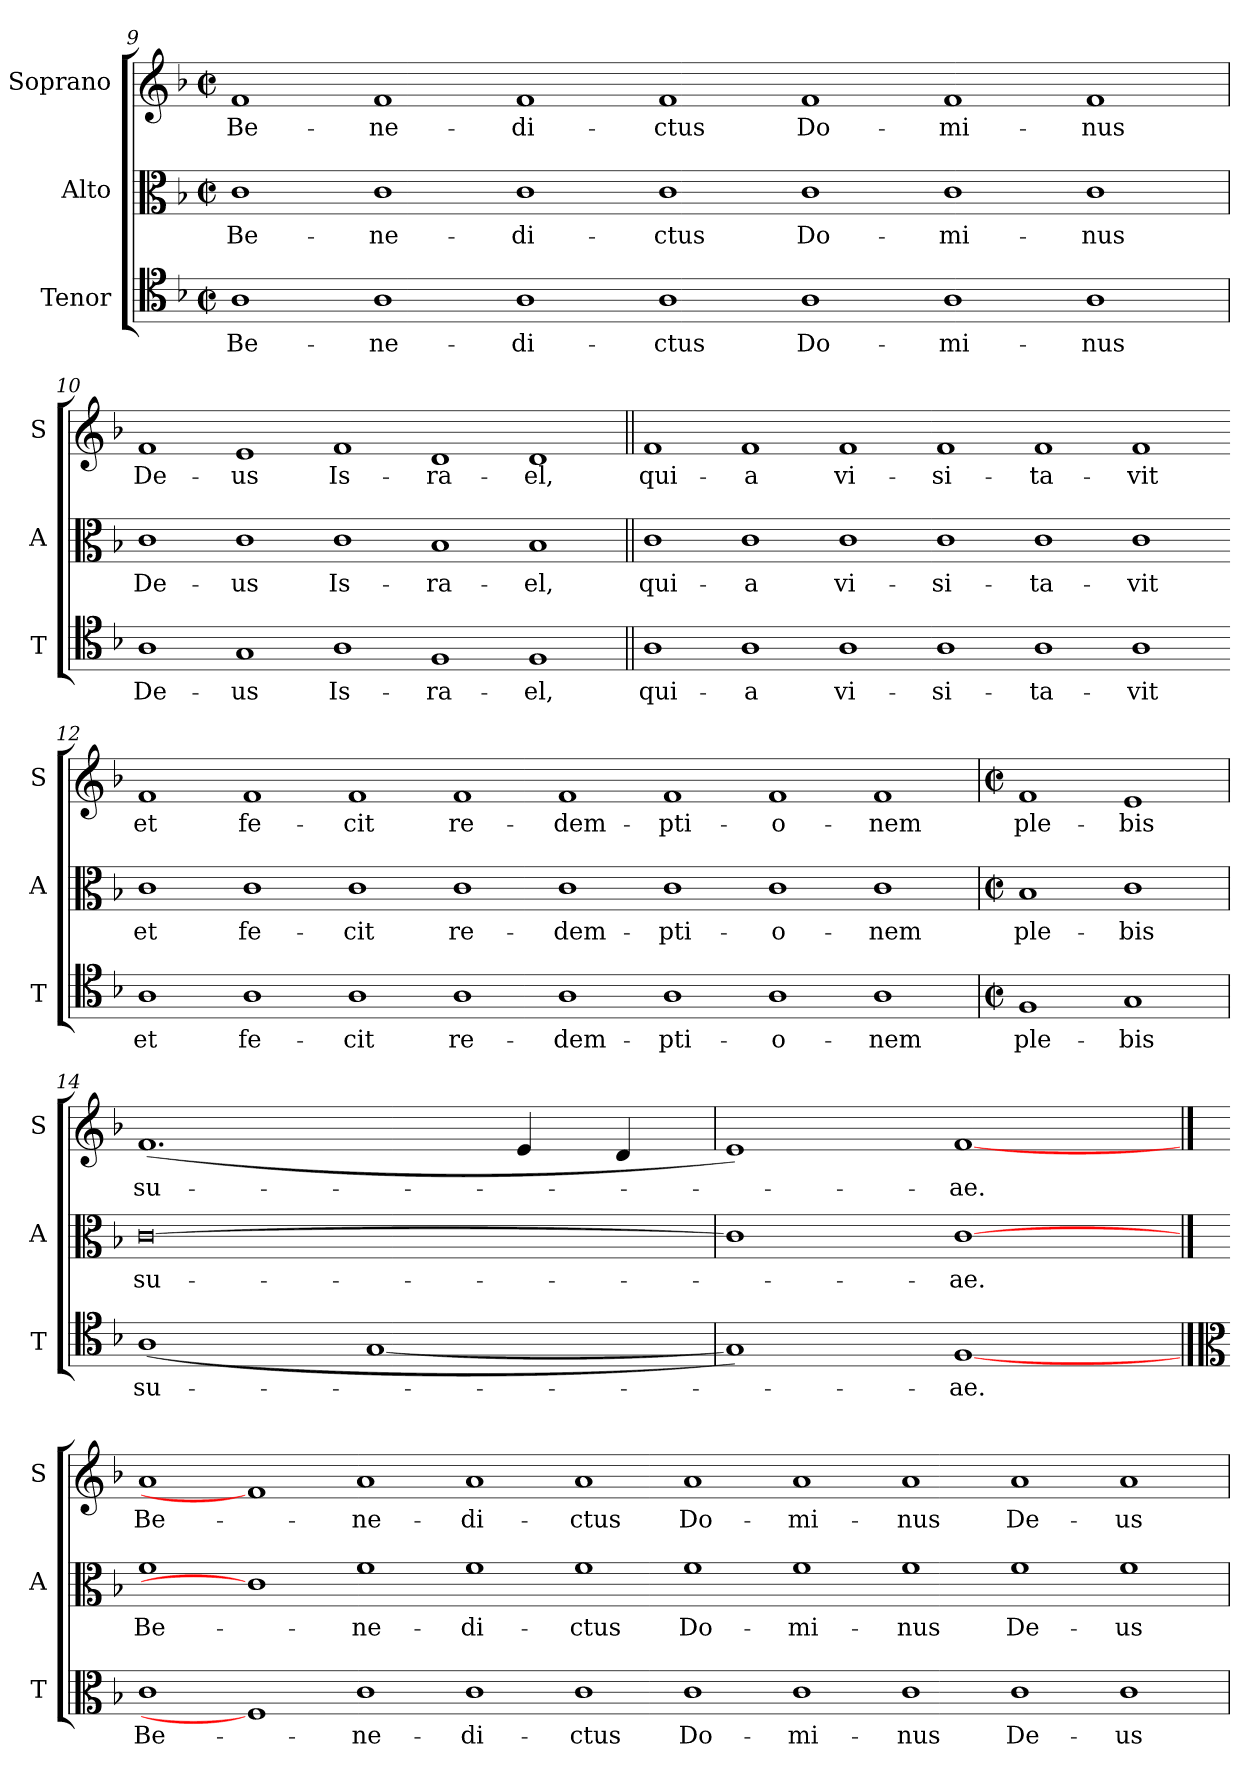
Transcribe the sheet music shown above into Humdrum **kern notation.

**kern	**text	**kern	**text	**kern	**text
*part3	*part3	*part2	*part2	*part1	*part1
*staff3	*staff3	*staff2	*staff2	*staff1	*staff1
*I"Tenor	*	*I"Alto	*	*I"Soprano	*
*I'T	*	*I'A	*	*I'S	*
!!LO:LB:g=z
*clefC4	*	*clefC3	*	*clefG2	*
*k[b-]	*	*k[b-]	*	*k[b-]	*
*F:	*	*F:	*	*F:	*
*M4/2	*	*M4/2	*	*M4/2	*
*met(c|)	*	*met(c|)	*	*met(c|)	*
=9	=9	=9	=9	=9	=9
!	!LO:LY:b	!	!LO:LY:b	!	!LO:LY:b
1A	Be-	1c	Be-	1f	Be-
!	!LO:LY:b	!	!LO:LY:b	!	!LO:LY:b
1A	-ne-	1c	-ne-	1f	-ne-
!	!LO:LY:b	!	!LO:LY:b	!	!LO:LY:b
1A	-di-	1c	-di-	1f	-di-
!	!LO:LY:b	!	!LO:LY:b	!	!LO:LY:b
1A	-ctus	1c	-ctus	1f	-ctus
!	!LO:LY:b	!	!LO:LY:b	!	!LO:LY:b
1A	Do-	1c	Do-	1f	Do-
!	!LO:LY:b	!	!LO:LY:b	!	!LO:LY:b
1A	-mi-	1c	-mi-	1f	-mi-
!	!LO:LY:b	!	!LO:LY:b	!	!LO:LY:b
1A	-nus	1c	-nus	1f	-nus
=10	=10	=10	=10	=10	=10
!	!LO:LY:b	!	!LO:LY:b	!	!LO:LY:b
1A	De-	1c	De-	1f	De-
!	!LO:LY:b	!	!LO:LY:b	!	!LO:LY:b
1G	-us	1c	-us	1e	-us
!	!LO:LY:b	!	!LO:LY:b	!	!LO:LY:b
1A	Is-	1c	Is-	1f	Is-
!	!LO:LY:b	!	!LO:LY:b	!	!LO:LY:b
1F	-ra-	1B-	-ra-	1d	-ra-
!	!LO:LY:b	!	!LO:LY:b	!	!LO:LY:b
1F	-el,	1B-	-el,	1d	-el,
=11||	=11||	=11||	=11||	=11||	=11||
!	!LO:LY:b	!	!LO:LY:b	!	!LO:LY:b
1A	qui-	1c	qui-	1f	qui-
!	!LO:LY:b	!	!LO:LY:b	!	!LO:LY:b
1A	-a	1c	-a	1f	-a
!	!LO:LY:b	!	!LO:LY:b	!	!LO:LY:b
1A	vi-	1c	vi-	1f	vi-
!	!LO:LY:b	!	!LO:LY:b	!	!LO:LY:b
1A	-si-	1c	-si-	1f	-si-
!	!LO:LY:b	!	!LO:LY:b	!	!LO:LY:b
1A	-ta-	1c	-ta-	1f	-ta-
!	!LO:LY:b	!	!LO:LY:b	!	!LO:LY:b
1A	-vit	1c	-vit	1f	-vit
!!LO:LB:g=z
=12-	=12-	=12-	=12-	=12-	=12-
!	!LO:LY:b	!	!LO:LY:b	!	!LO:LY:b
1A	et	1c	et	1f	et
!	!LO:LY:b	!	!LO:LY:b	!	!LO:LY:b
1A	fe-	1c	fe-	1f	fe-
!	!LO:LY:b	!	!LO:LY:b	!	!LO:LY:b
1A	-cit	1c	-cit	1f	-cit
!	!LO:LY:b	!	!LO:LY:b	!	!LO:LY:b
1A	re-	1c	re-	1f	re-
!	!LO:LY:b	!	!LO:LY:b	!	!LO:LY:b
1A	-dem-	1c	-dem-	1f	-dem-
!	!LO:LY:b	!	!LO:LY:b	!	!LO:LY:b
1A	-pti-	1c	-pti-	1f	-pti-
!	!LO:LY:b	!	!LO:LY:b	!	!LO:LY:b
1A	-o-	1c	-o-	1f	-o-
!	!LO:LY:b	!	!LO:LY:b	!	!LO:LY:b
1A	-nem	1c	-nem	1f	-nem
=13	=13	=13	=13	=13	=13
*M4/2	*	*M4/2	*	*M4/2	*
*met(c|)	*	*met(c|)	*	*met(c|)	*
!	!LO:LY:b	!	!LO:LY:b	!	!LO:LY:b
1F	ple-	1B-	ple-	1f	ple-
!	!LO:LY:b	!	!LO:LY:b	!	!LO:LY:b
1G	-bis	1c	-bis	1e	-bis
=14	=14	=14	=14	=14	=14
!	!LO:LY:b	!	!LO:LY:b	!	!LO:LY:b
(<1A/	su-	[0c	su-	(<1.f	su-
[1G	.	.	.	.	.
.	.	.	.	4e	.
.	.	.	.	4d	.
=15	=15	=15	=15	=15	=15
1G])	.	1c]	.	1e)	.
!	!LO:LY:b	!	!LO:LY:b	!	!LO:LY:b
[1F	ae.	[1c	ae.	[1f	ae.
!!LO:LB:g=z
==16	==16	==16	==16	==16	==16
*clefC3	*	*	*	*	*
!	!LO:LY:b	!	!LO:LY:b	!	!LO:LY:b
1c	Be-	1f	Be-	1a	Be-
1F]	.	1c]	.	1f]	.
!	!LO:LY:b	!	!LO:LY:b	!	!LO:LY:b
1c	-ne-	1f	-ne-	1a	-ne-
!	!LO:LY:b	!	!LO:LY:b	!	!LO:LY:b
1c	-di-	1f	-di-	1a	-di-
!	!LO:LY:b	!	!LO:LY:b	!	!LO:LY:b
1c	-ctus	1f	-ctus	1a	-ctus
!	!LO:LY:b	!	!LO:LY:b	!	!LO:LY:b
1c	Do-	1f	Do-	1a	Do-
!	!LO:LY:b	!	!LO:LY:b	!	!LO:LY:b
1c	-mi-	1f	-mi-	1a	-mi-
!	!LO:LY:b	!	!LO:LY:b	!	!LO:LY:b
1c	-nus	1f	-nus	1a	-nus
!	!LO:LY:b	!	!LO:LY:b	!	!LO:LY:b
1c	De-	1f	De-	1a	De-
!	!LO:LY:b	!	!LO:LY:b	!	!LO:LY:b
1c	-us	1f	-us	1a	-us
=	=	=	=	=	=
*-	*-	*-	*-	*-	*-
